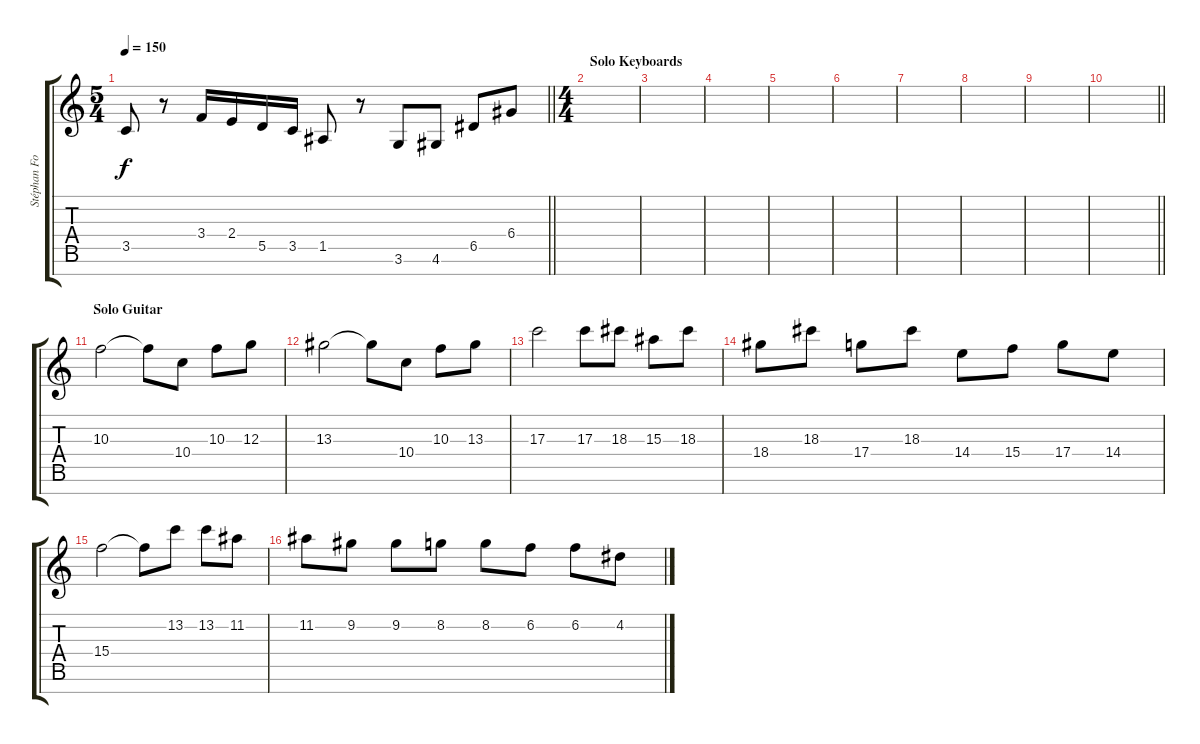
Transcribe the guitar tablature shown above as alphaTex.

\track ("Stéphan Forté - Guitar 7 strings " "Stéphan Fo") {instrument distortionguitar}
\staff {score tabs}
\tuning (E4 B3 G3 D3 A2 E2 B1) {hide}
\ts (5 4)
\tempo 150
\clef g2
\barLineRight lightlight
\ks c
3.5.8{dy f} r.8 3.4.16 2.4.16 5.5.16 3.5.16 1.5.8 r.8 3.6.8 4.6.8 6.5.8 6.4.8 |
\ts (4 4)
\section ("" "Solo Keyboards")
|
|
|
|
|
|
|
|
\barLineRight lightlight
|
\section ("" "Solo Guitar")
10.3.2{volume 16} 10.3{t}.8 10.4.8 10.3.8 12.3.8 |
13.3.2 13.3{t}.8 10.4.8 10.3.8 13.3.8 |
17.3.2 17.3.8 18.3.8 15.3.8 18.3.8 |
18.4.8 18.3.8 17.4.8 18.3.8 14.4.8 15.4.8 17.4.8 14.4.8 |
15.4.2 15.4{t}.8 13.2.8 13.2.8 11.2.8 |
11.2.8 9.2.8 9.2.8 8.2.8 8.2.8 6.2.8 6.2.8 4.2.8
